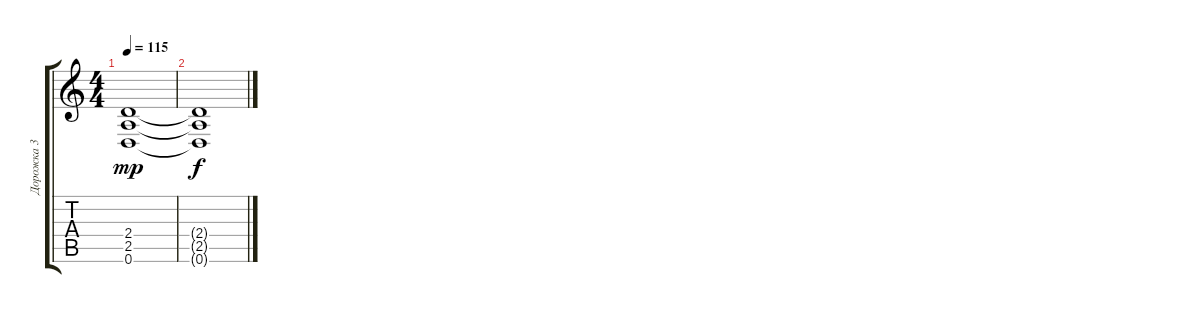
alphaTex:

\track ("Дорожка 3" "Дорожка 3") {instrument distortionguitar}
\staff {score tabs}
\tuning (D4 A3 F3 C3 G2 D2) {hide}
\ts (4 4)
\tempo 115
\clef g2
\ks c
(2.4 2.5 0.6).1{dy mp} |
(2.4{t} 2.5{t} 0.6{t}).1{dy f}
